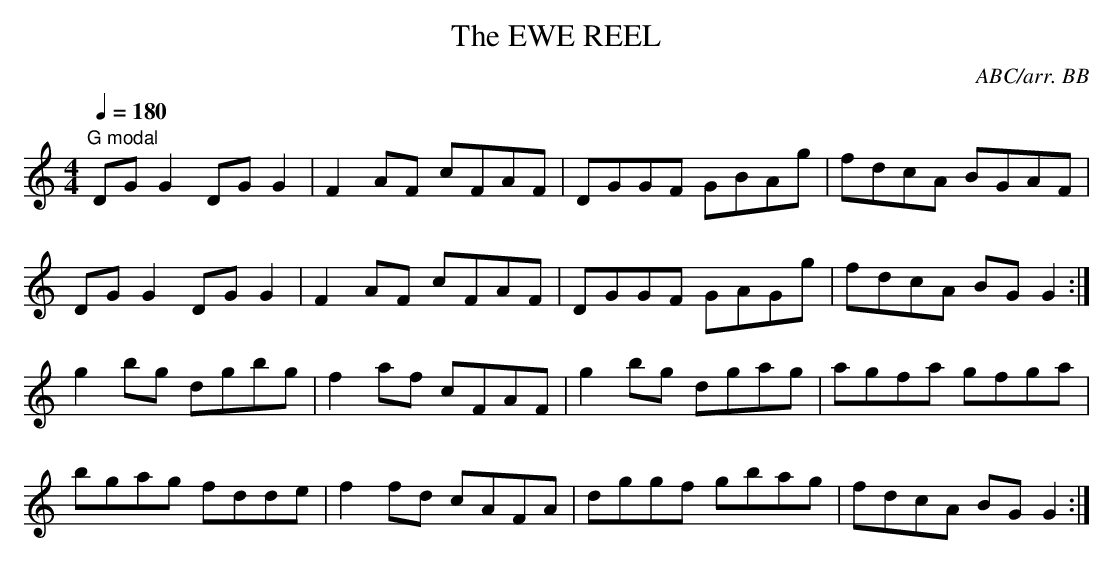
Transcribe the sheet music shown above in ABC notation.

X:1
T:EWE REEL, The
C:ABC/arr. BB
versions, so the audio file will have both settings.
Q:1/4=180
L:1/8
M:4/4
K:C
"G modal"
DG G2 DG G2|F2 AF cFAF|DGGF GBAg|fdcA BGAF|
DG G2 DG G2|F2 AF cFAF|DGGF GAGg|fdcA BGG2:|
g2bg dgbg|f2af cFAF|g2bg dgag|agfa gfga|
bgag fdde|f2fd cAFA|dggf gbag|fdcA BGG2:|
